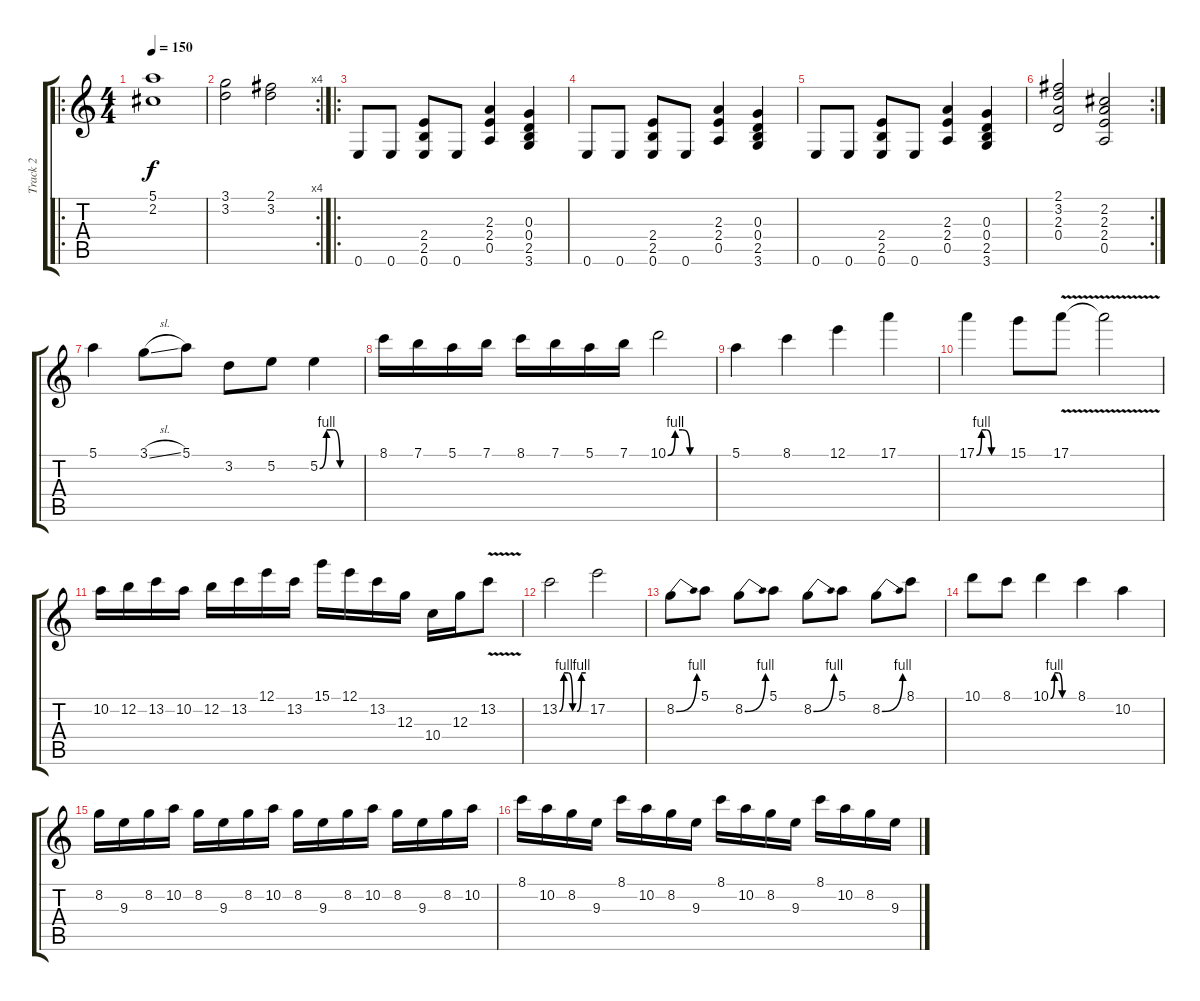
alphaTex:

\track ("Track 2" "Track 2") {instrument overdrivenguitar}
\staff {score tabs}
\tuning (E4 B3 G3 D3 A2 E2) {hide}
\ro
\ts (4 4)
\tempo 150
\clef g2
\ks c
(5.1 2.2).1{dy f} |
\rc 4
(3.1 3.2).2 (2.1 3.2).2 |
\ro
0.6.8 0.6.8 (2.4 2.5 0.6).8 0.6.8 (2.3 2.4 0.5).4 (0.3 0.4 2.5 3.6).4 |
0.6.8 0.6.8 (2.4 2.5 0.6).8 0.6.8 (2.3 2.4 0.5).4 (0.3 0.4 2.5 3.6).4 |
0.6.8 0.6.8 (2.4 2.5 0.6).8 0.6.8 (2.3 2.4 0.5).4 (0.3 0.4 2.5 3.6).4 |
\rc 2
(2.1 3.2 2.3 0.4).2 (2.2 2.3 2.4 0.5).2 |
5.1.4 3.1{sl}.8 5.1.8 3.2.8 5.2.8 5.2{be (custom 0 0 10 4 20 4 30 0 60 0)}.4 |
8.1.16 7.1.16 5.1.16 7.1.16 8.1.16 7.1.16 5.1.16 7.1.16 10.1{be (custom 0 0 10 4 20 4 30 0 60 0)}.2 |
5.1.4 8.1.4 12.1.4 17.1.4 |
17.1{be (custom 0 0 10 4 20 4 30 0 60 0)}.4 15.1.8 17.1{v}.8 17.1{v t}.2 |
10.2.16 12.2.16 13.2.16 10.2.16 12.2.16 13.2.16 12.1.16 13.2.16 15.1.16 12.1.16 13.2.16 12.3.16 10.4.16 12.3.16 13.2{v}.8 |
13.2{be (custom 0 0 10 4 20 4 30 0 40 0 50 4 60 4)}.2 17.2.2 |
8.2{be (bend 0 0 60 4)}.8 5.1.8 8.2{be (bend 0 0 60 4)}.8 5.1.8 8.2{be (bend 0 0 60 4)}.8 5.1.8 8.2{be (bend 0 0 60 4)}.8 8.1.8 |
10.1.8 8.1.8 10.1{be (custom 0 0 10 4 20 4 30 0 60 0)}.4 8.1.4 10.2.4 |
8.2.16 9.3.16 8.2.16 10.2.16 8.2.16 9.3.16 8.2.16 10.2.16 8.2.16 9.3.16 8.2.16 10.2.16 8.2.16 9.3.16 8.2.16 10.2.16 |
8.1.16 10.2.16 8.2.16 9.3.16 8.1.16 10.2.16 8.2.16 9.3.16 8.1.16 10.2.16 8.2.16 9.3.16 8.1.16 10.2.16 8.2.16 9.3.16
